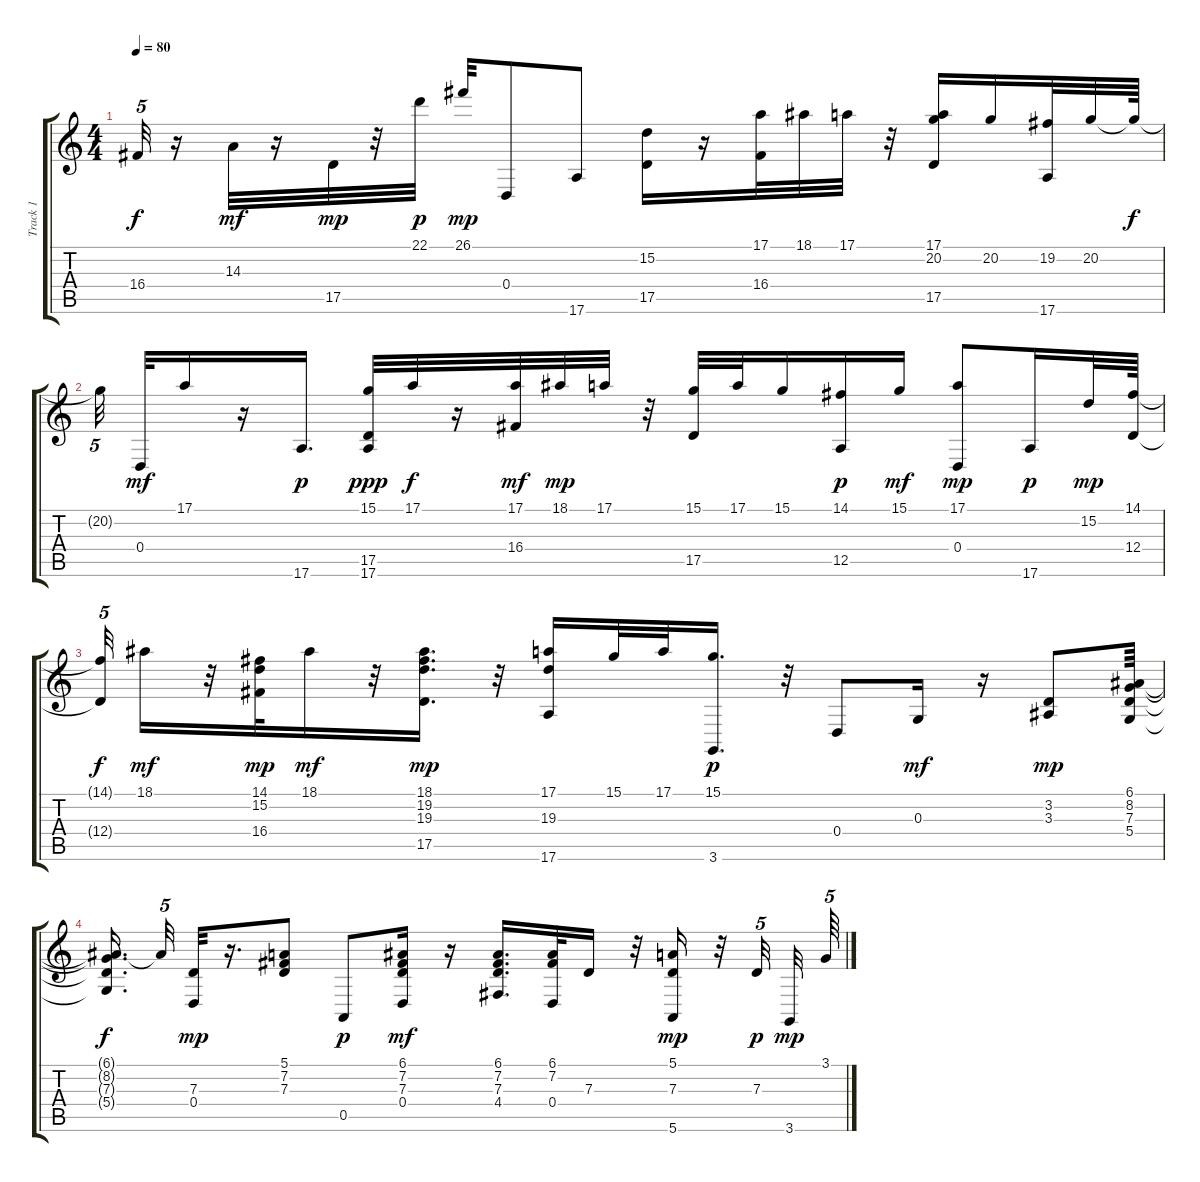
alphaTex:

\track ("Track 1" "Track 1") {instrument acousticgrandpiano}
\staff {score tabs}
\tuning (E4 B3 G3 D3 A2 E2) {hide}
\ts (4 4)
\tempo 80
\clef g2
\ks c
16.4{t}.32{tu (5 4) dy f} r.16 14.3.32{dy mf} r.16 17.5.32{dy mp} r.32 22.1.32{dy p} 26.1.32{dy mp} 0.4.8 17.6.8 (15.2 17.5).16 r.16 (17.1 16.4).32 18.1.32 17.1.32 r.32 (17.1 20.2 17.5).16 20.2.16 (19.2 17.6).32 20.2.32 20.2{t}.64{dy f} |
20.2{t}.32{tu (5 4) beam splitsecondary} 0.4.32{dy mf} 17.1.16 r.16 17.6.16{d dy p} (15.1 17.5 17.6).32{dy ppp} 17.1.32{dy f} r.16 (17.1 16.4).32{dy mf} 18.1.32{dy mp} 17.1.32 r.32 (15.1 17.5).32 17.1.32 15.1.16 (14.1 12.5).16{dy p} 15.1.16{dy mf} (17.1 0.4).8{dy mp} 17.6.16{dy p} 15.2.32{dy mp} (14.1 12.4).64 |
(14.1{t} 12.4{t}).32{tu (5 4) dy f} 18.1.16{dy mf} r.32 (14.1 15.2 16.4).32{dy mp} 18.1.16{dy mf} r.32 (18.1 19.2 19.3 17.5).16{d dy mp} r.32 (17.1 19.3 17.6).16 15.1.32 17.1.32 (15.1 3.6).16{d dy p} r.32 0.4.8 0.3.16{dy mf} r.16 (3.2 3.3).8{dy mp} (6.1 8.2 7.3 5.4).64 |
(6.1{t} 8.2{t} 7.3{t} 5.4{t}).16{d dy f beam splitsecondary} 6.1{t}.32{tu (5 4)} (7.3 0.4).32{dy mp} r.16{d} (5.1 7.2 7.3).8 0.5.8{dy p} (6.1 7.2 7.3 0.4).16{dy mf} r.16 (6.1 7.2 7.3 4.4).16{d} (6.1 7.2 0.4).32 7.3.16 r.32 (5.1 7.3 5.6).16{dy mp} r.32 7.3.32{tu (5 4) dy p beam splitsecondary} 3.6.32{dy mp} 3.1.64{tu (5 4)}
